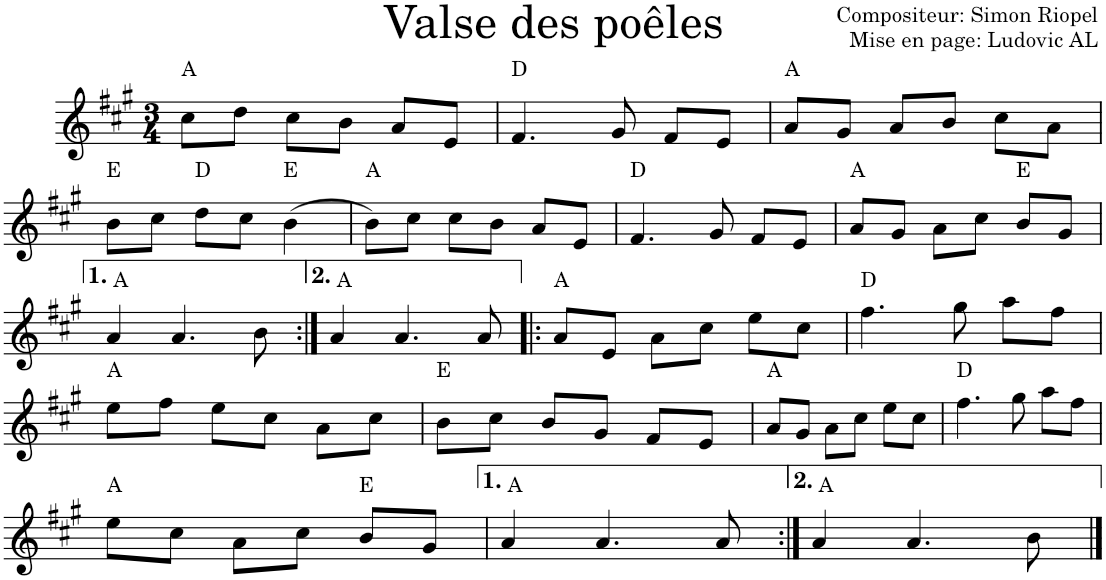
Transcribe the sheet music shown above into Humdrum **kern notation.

**kern	**harte
*part1	*part1
*staff1	*
*I"Violon	*
*I'Vln.	*
*clefG2	*
*k[f#c#g#]	*
*M3/4	*
=1	=1
8cc#\L	A:maj
8dd\J	.
8cc#\L	.
8b\J	.
8a/L	.
8e/J	.
=2	=2
4.f#/	D:maj
8g#/	.
8f#/L	.
8e/J	.
=3	=3
8a/L	A:maj
8g#/J	.
8a/L	.
8b/J	.
8cc#\L	.
8a\J	.
!!LO:LB:g=z
=4	=4
8b\L	E:maj
8cc#\J	.
8dd\L	D:maj
8cc#\J	.
(4b\	E:maj
=5	=5
8b\L)	A:maj
8cc#\J	.
8cc#\L	.
8b\J	.
8a/L	.
8e/J	.
=6	=6
4.f#/	D:maj
8g#/	.
8f#/L	.
8e/J	.
=7	=7
8a/L	A:maj
8g#/J	.
8a\L	.
8cc#\J	.
8b/L	E:maj
8g#/J	.
!!LO:LB:g=z
=8	=8
4a/	A:maj
4.a/	.
8b\	.
=9:|!	=9:|!
4a/	A:maj
4.a/	.
8a/	.
=10!|:	=10!|:
8a/L	A:maj
8e/J	.
8a\L	.
8cc#\J	.
8ee\L	.
8cc#\J	.
=11	=11
4.ff#\	D:maj
8gg#\	.
8aa\L	.
8ff#\J	.
!!LO:LB:g=z
=12	=12
8ee\L	A:maj
8ff#\J	.
8ee\L	.
8cc#\J	.
8a\L	.
8cc#\J	.
=13	=13
8b\L	E:maj
8cc#\J	.
8b/L	.
8g#/J	.
8f#/L	.
8e/J	.
=14	=14
8a/L	A:maj
8g#/J	.
8a\L	.
8cc#\J	.
8ee\L	.
8cc#\J	.
=15	=15
4.ff#\	D:maj
8gg#\	.
8aa\L	.
8ff#\J	.
!!LO:LB:g=z
=16	=16
8ee\L	A:maj
8cc#\J	.
8a\L	.
8cc#\J	.
8b/L	E:maj
8g#/J	.
=17	=17
4a/	A:maj
4.a/	.
8a/	.
=18:|!	=18:|!
4a/	A:maj
4.a/	.
8b\	.
==	==
*-	*-
